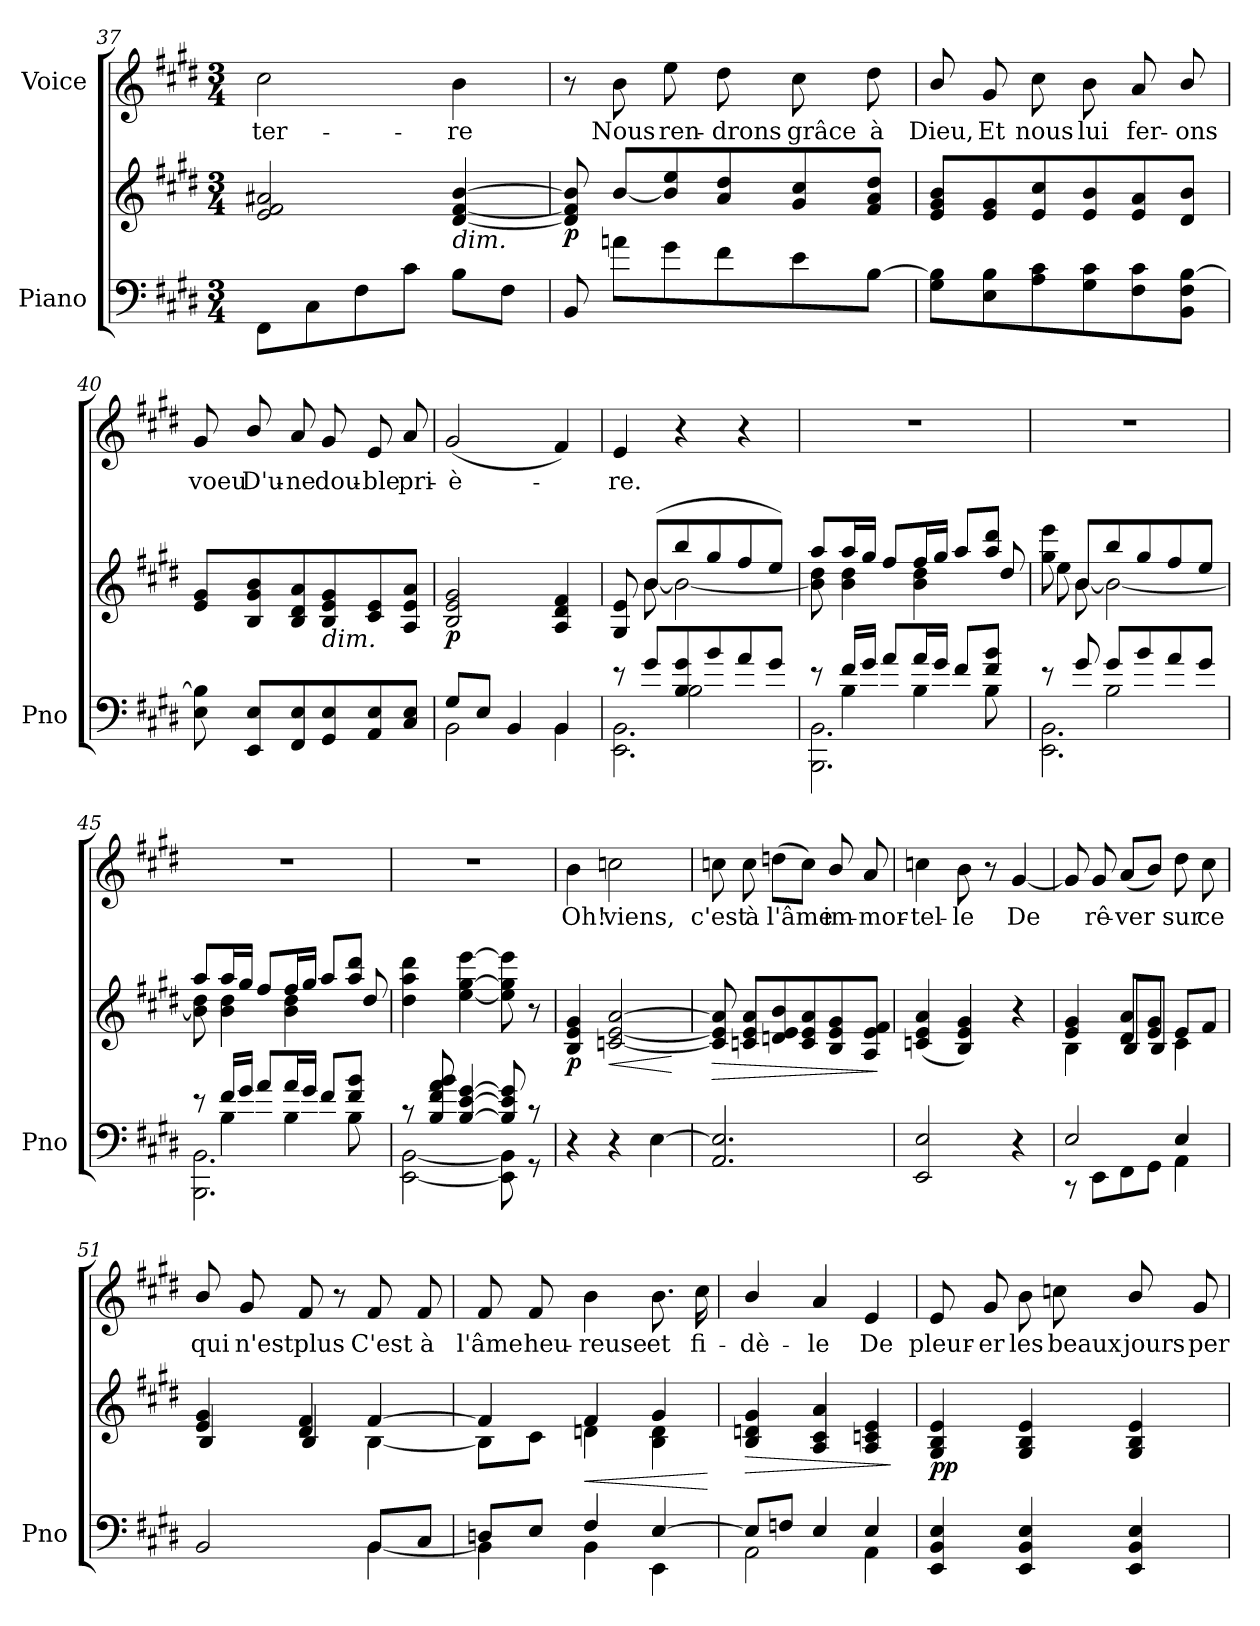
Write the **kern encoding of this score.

**kern	**kern	**dynam	**kern	**text
*part2	*part2	*part2	*part1	*part1
*staff3	*staff2	*staff2/3	*staff1	*staff1
*I"Piano	*	*	*I"Voice	*
*I'Pno	*	*	*	*
*clefF4	*clefG2	*	*clefG2	*
*k[f#c#g#d#]	*k[f#c#g#d#]	*	*k[f#c#g#d#]	*
*M3/4	*M3/4	*	*M3/4	*
=37	=37	=37	=37	=37
8FF#\L	2e/ 2f#/ 2a#X/	.	2cc#\	ter-
8C#\	.	.	.	.
8F#\	.	.	.	.
8c#\J	.	.	.	.
!	!LO:TX:b:i:t=dim.	!	!	!
8B\L	[4d#/ [4f#/ [4b/	.	4b\	-re
8F#\J	.	.	.	.
=38	=38	=38	=38	=38
!	!	!LO:DY:b	!	!
8BB/	8d#/] 8f#/] 8b/]	p	8r	.
8an\L	[8b/L	.	8b\	Nous
8g#\	8b/] 8ee/	.	8ee\	ren-
8f#\	8a/ 8dd#/	.	8dd#\	-drons
8e\	8g#/ 8cc#/	.	8cc#\	grâce
[8B\J	8f#/ 8a/ 8dd#/J	.	8dd#\	à
=39	=39	=39	=39	=39
8G#\ 8B\]L	8e/ 8g#/ 8b/L	.	8b/	Dieu,
8E\ 8B\	8e/ 8g#/	.	8g#/	Et
8A\ 8c#\	8e/ 8cc#/	.	8cc#\	nous
8G#\ 8c#\	8e/ 8b/	.	8b\	lui
8F#\ 8c#\	8e/ 8a/	.	8a/	fer-
8BB\ 8F#\ [8B\J	8d#/ 8b/J	.	8b/	-ons
=40	=40	=40	=40	=40
8E\ 8B\]	8e/ 8g#/L	.	8g#/	voeu
8EE/ 8E/L	8B/ 8g#/ 8b/	.	8b/	D'u-
8FF#/ 8E/	8B/ 8d#/ 8a/	.	8a/	-ne
!	!LO:TX:b:i:t=dim.	!	!	!
8GG#/ 8E/	8B/ 8e/ 8g#/	.	8g#/	dou-
8AA/ 8E/	8c#/ 8e/	.	8e/	-ble
8C#/ 8E/J	8A/ 8e/ 8a/J	.	8a/	pri-
=41	=41	=41	=41	=41
*^	*	*	*	*
!	!	!	!LO:DY:b	!	!
8G#/L	2BB\	2B/ 2e/ 2g#/	p	(2g#/	-è-
8E/J	.	.	.	.	.
4BB/	.	.	.	.	.
4BB/	4BB\	4A/ 4d#/ 4f#/	.	4f#/)	.
=42	=42	=42	=42	=42	=42
*	*^	*^	*	*	*
8r	2.EE\ 2.BB\	4ryy	8G#/ 8e/	8ryy	.	4e/	-re.
8g#/L	.	.	(8b/L	[8b\	.	.	.
8B/ 8g#/	.	2B\	8bb/	2b\_	.	4r	.
8b/	.	.	8gg#/	.	.	.	.
8a/	.	.	8ff#/	.	.	4r	.
8g#/J	.	.	8ee/J)	.	.	.	.
=43	=43	=43	=43	=43	=43	=43	=43
8r	2.BBB\ 2.BB\	8ryy	8aa/L	8b\] 8dd#\	.	2.r	.
16f#/LL	.	4B\	16aa/L	4b\ 4dd#\	.	.	.
16g#/JJ	.	.	16gg#/JJ	.	.	.	.
8a/L	.	.	8ff#/L	.	.	.	.
16a/L	.	4B\	16ff#/L	4b\ 4dd#\	.	.	.
16g#/JJ	.	.	16gg#/JJ	.	.	.	.
8f#/L	.	.	8aa/L	.	.	.	.
8f#/ 8b/J	.	8B\	8aa/ 8ddd#/J	8dd#/	.	.	.
=44	=44	=44	=44	=44	=44	=44	=44
8r	2.EE\ 2.BB\	4ryy	8gg#\ 8eee\	8ee\	.	2.r	.
8g#/	.	.	8b/L	[8b\	.	.	.
8g#/L	.	2B\	8bb/	2b\_	.	.	.
8b/	.	.	8gg#/	.	.	.	.
8a/	.	.	8ff#/	.	.	.	.
8g#/J	.	.	8ee/J	.	.	.	.
=45	=45	=45	=45	=45	=45	=45	=45
8r	2.BBB\ 2.BB\	8ryy	8aa/L	8b\] 8dd#\	.	2.r	.
16f#/LL	.	4B\	16aa/L	4b\ 4dd#\	.	.	.
16g#/JJ	.	.	16gg#/JJ	.	.	.	.
8a/L	.	.	8ff#/L	.	.	.	.
16a/L	.	4B\	16ff#/L	4b\ 4dd#\	.	.	.
16g#/JJ	.	.	16gg#/JJ	.	.	.	.
8f#/L	.	.	8aa/L	.	.	.	.
8f#/ 8b/J	.	8B\	8aa/ 8ddd#/J	8dd#/	.	.	.
*	*v	*v	*	*	*	*	*
*	*	*v	*v	*	*	*
=46	=46	=46	=46	=46	=46
8r	[2EE\ [2BB\	4dd#\ 4aa\ 4ddd#\	.	2.r	.
8B/ 8f#/ 8a/ 8b/	.	.	.	.	.
[4B/ [4e/ [4g#/	.	[4ee\ [4gg#\ [4eee\	.	.	.
8B/] 8e/] 8g#/]	8EE\] 8BB\]	8ee\] 8gg#\] 8eee\]	.	.	.
8r	8r	8r	.	.	.
=47	=47	=47	=47	=47	=47
!	!	!	!LO:DY:b	!	!
*v	*v	*	*	*	*
4r	4B/ 4e/ 4g#/	p	4b\	Oh!
!	!	!LO:HP:b	!	!
4r	[2cn/ [2e/ [2a/	<	2ccn\	viens,
[4E\	.	.	.	.
.	.	[	.	.
=48	=48	=48	=48	=48
!	!	!LO:HP:b	!	!
2.AA/ 2.E/]	8c/] 8e/] 8a/]	>	8ccn\	c'est
.	8cn/ 8e/ 8a/L	.	8cc\	à
.	8dn/ 8e/ 8b/	.	(8ddn\L	l'âme
.	8c/ 8e/ 8a/	.	8cc\J)	.
.	8B/ 8e/ 8g#/	.	8b/	im-
.	8A/ 8e/ 8f#/J	.	8a/	-mor-
.	.	]	.	.
=49	=49	=49	=49	=49
2EE/ 2E/	(4cn/ 4e/ 4a/	.	4ccn\	-tel-
.	4B/ 4e/ 4g#/)	.	8b\	-le
.	.	.	8r	.
4r	4r	.	[4g#/	De
=50	=50	=50	=50	=50
*^	*^	*	*	*
2E/	8r	4e/ 4g#/	4B\	.	8g#/]	.
.	8EE\L	.	.	.	8g#/	rê-
.	8FF#\	8d#/ 8a/L	8B/L	.	(8a/L	-ver
.	8GG#\J	8e/ 8g#/J	8B/J	.	8b/J)	.
4E/	4AA\	8e/L	4c#\	.	8dd#\	sur
.	.	8f#/J	.	.	8cc#\	ce
=51	=51	=51	=51	=51	=51	=51
2BB/	2ryy	4e/ 4g#/	4B/	.	8b/	qui
.	.	.	.	.	8g#/	n'est
.	.	4d#/ 4f#/	4B/	.	8f#/	plus
.	.	.	.	.	8r	.
8BB/L	[4BB\	[4f#/	[4B\	.	8f#/	C'est
8C#/J	.	.	.	.	8f#/	à
=52	=52	=52	=52	=52	=52	=52
8Dn/L	4BB\]	4f#/]	8B\L]	.	8f#/	l'âme
8E/J	.	.	8c#\J	.	8f#/	heu-
!	!	!	!	!LO:HP:b	!	!
4F#/	4BB\	4f#/	4dn\	<	4b\	-reuse
[4E/	4EE\	4g#/	4B\ 4d\	.	8.b\	et
.	.	.	.	.	16cc#\	fi-
*v	*v	*	*	*	*	*
*	*v	*v	*	*	*
.	.	[	.	.
=53	=53	=53	=53	=53
*^	*	*	*	*
!	!	!	!LO:HP:b	!	!
8E/L]	2AA\	4B/ 4dn/ 4g#/	>	4b/	-dè-
8Fn/J	.	.	.	.	.
4E/	.	4A/ 4c#/ 4a/	.	4a/	-le
4E/	4AA\	4A/ 4cn/ 4e/	.	4e/	De
*v	*v	*	*	*	*
.	.	]	.	.
=54	=54	=54	=54	=54
!	!	!LO:DY:b	!	!
4EE/ 4BB/ 4E/	4G#/ 4B/ 4e/	pp	8e/	pleur-
.	.	.	8g#/	-er
4EE/ 4BB/ 4E/	4G#/ 4B/ 4e/	.	8b\	les
.	.	.	8ccn\	beaux
4EE/ 4BB/ 4E/	4G#/ 4B/ 4e/	.	8b/	jours
.	.	.	8g#/	per-
=	=	=	=	=
*-	*-	*-	*-	*-
